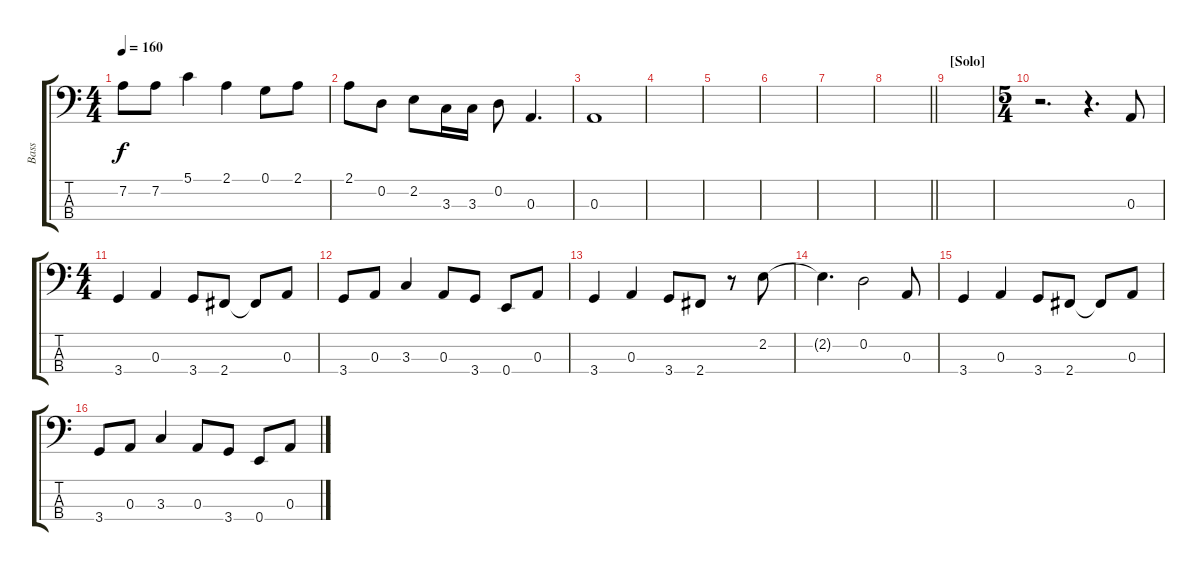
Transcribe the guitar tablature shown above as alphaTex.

\track ("Bass" "Bass") {instrument electricbassfinger}
\staff {score tabs}
\tuning (G2 D2 A1 E1) {hide}
\ts (4 4)
\tempo 160
\clef f4
\ks c
7.2.8{dy f} 7.2.8 5.1.4 2.1.4 0.1.8 2.1.8 |
2.1.8 0.2.8 2.2.8 3.3.16 3.3.16 0.2.8 0.3.4{d} |
0.3.1 |
|
|
|
|
\barLineRight lightlight
|
\section ("" "[Solo]")
|
\ts (5 4)
r.2{d} r.4{d} 0.3.8{volume 15} |
\ts (4 4)
3.4.4 0.3.4 3.4.8 2.4.8 2.4{t}.8 0.3.8 |
3.4.8 0.3.8 3.3.4 0.3.8 3.4.8 0.4.8 0.3.8 |
3.4.4 0.3.4 3.4.8 2.4.8 r.8 2.2.8 |
2.2{t}.4{d} 0.2.2 0.3.8 |
3.4.4 0.3.4 3.4.8 2.4.8 2.4{t}.8 0.3.8 |
3.4.8 0.3.8 3.3.4 0.3.8 3.4.8 0.4.8 0.3.8
